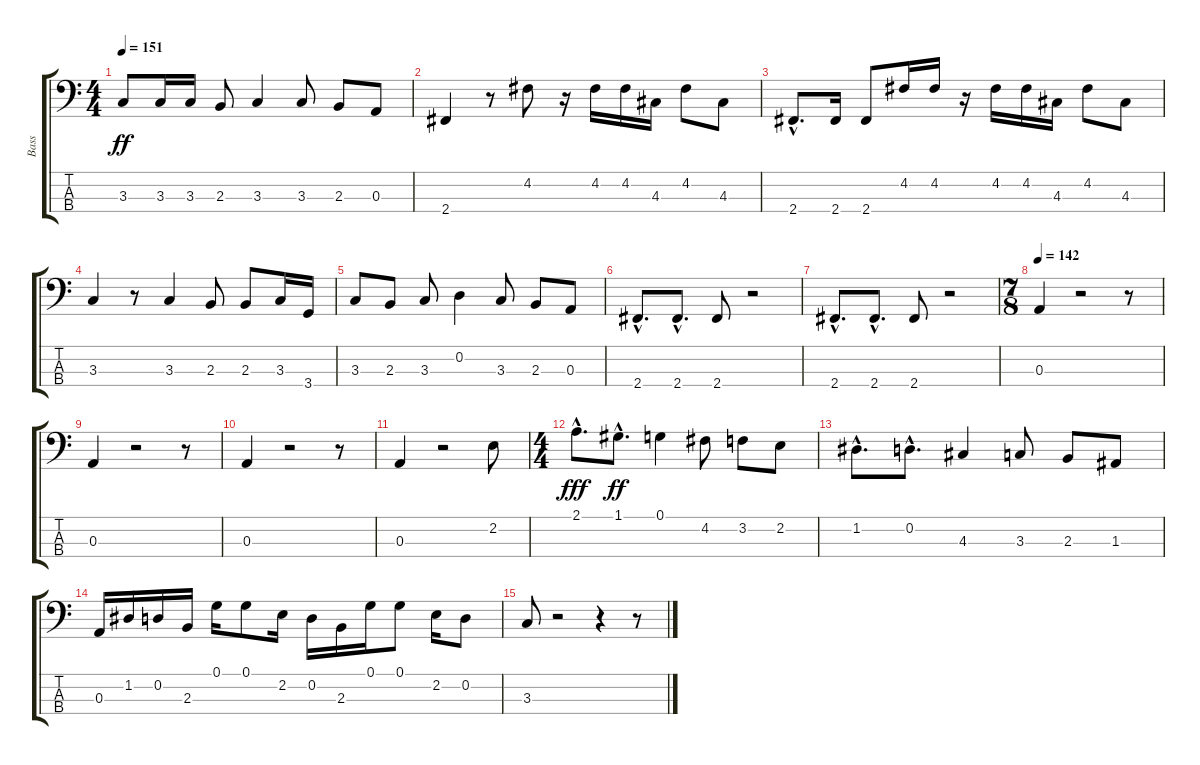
\track ("Bass" "Bass") {instrument electricbassfinger}
\staff {score tabs}
\tuning (G2 D2 A1 E1) {hide}
\ts (4 4)
\tempo 151
\clef f4
\ks c
3.3.8{dy ff} 3.3.16 3.3.16 2.3.8 3.3.4 3.3.8 2.3.8 0.3.8 |
2.4.4 r.8 4.2.8 r.16 4.2.16 4.2.16 4.3.16 4.2.8 4.3.8 |
2.4{hac}.8{d} 2.4.16 2.4.8 4.2.16 4.2.16 r.16 4.2.16 4.2.16 4.3.16 4.2.8 4.3.8 |
3.3.4 r.8 3.3.4 2.3.8 2.3.8 3.3.16 3.4.16 |
3.3.8 2.3.8 3.3.8 0.2.4 3.3.8 2.3.8 0.3.8 |
2.4{hac}.8{d} 2.4{hac}.8{d} 2.4.8 r.2 |
2.4{hac}.8{d} 2.4{hac}.8{d} 2.4.8 r.2 |
\ts (7 8)
\tempo 142
0.3.4 r.2 r.8 |
0.3.4 r.2 r.8 |
0.3.4 r.2 r.8 |
0.3.4 r.2 2.2.8 |
\ts (4 4)
2.1{hac}.8{d dy fff} 1.1{hac}.8{d dy ff} 0.1.4 4.2.8 3.2.8 2.2.8 |
1.2{hac}.8{d} 0.2{hac}.8{d} 4.3.4 3.3.8 2.3.8 1.3.8 |
0.3.16 1.2.16 0.2.16 2.3.16 0.1.16 0.1.8 2.2.16 0.2.16 2.3.16 0.1.16 0.1.8 2.2.16 0.2.8 |
3.3.8 r.2 r.4 r.8
